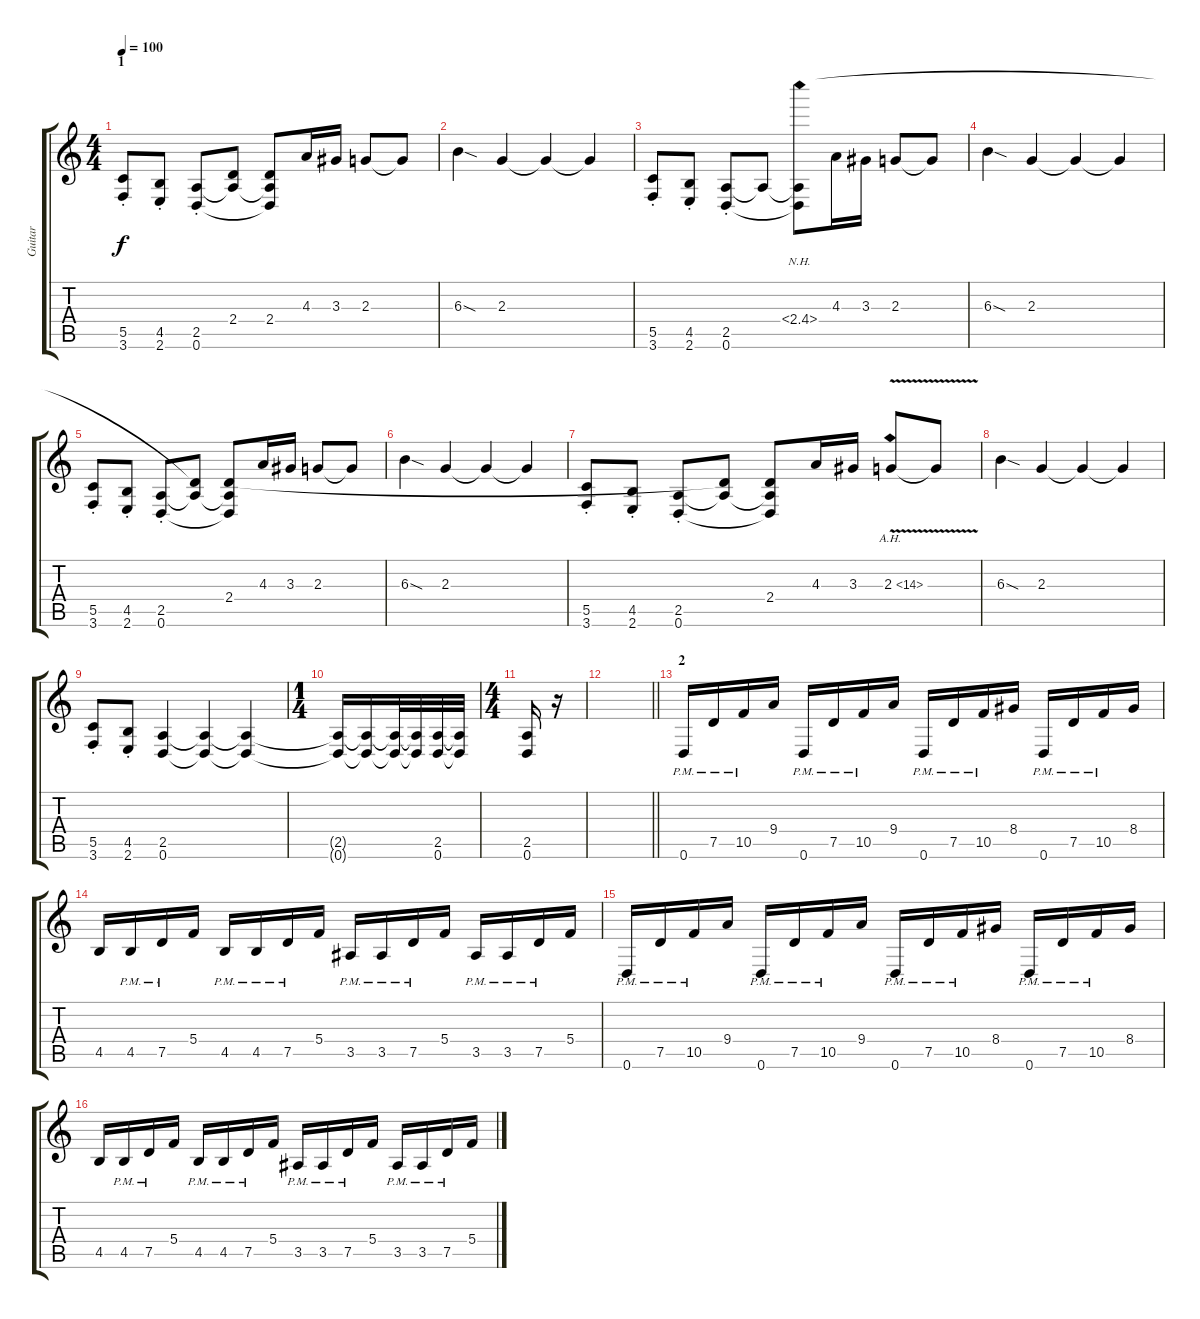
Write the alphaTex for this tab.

\track ("Guitar" "Guitar") {instrument distortionguitar}
\staff {score tabs}
\tuning (D4 A3 F3 C3 G2 D2) {hide}
\ts (4 4)
\section ("" "1")
\tempo 100
\clef g2
\ks c
(5.5{st} 3.6{st}).8{dy f instrument distortionguitar} (4.5{st} 2.6{st}).8 (2.5{st} 0.6{st}).8 (2.4 2.5{t}).8 (2.4 2.5{t} 0.6{t}).8 4.3.16 3.3.16 2.3.8 2.3{t}.8 |
6.3{sod}.4 2.3.4 2.3{t}.4 2.3{t}.4 |
(5.5{st} 3.6{st}).8 (4.5{st} 2.6{st}).8 (2.5{st} 0.6{st}).8 2.5{t}.8 (2.4{nh} 2.5{t} 0.6{t}).8 4.3.16 3.3.16 2.3.8 2.3{t}.8 |
6.3{sod}.4 2.3.4 2.3{t}.4 2.3{t}.4 |
(5.5{st} 3.6{st}).8 (4.5{st} 2.6{st}).8 (2.5{st} 0.6{st}).8 (2.4{t} 2.5{t}).8 (2.4 2.5{t} 0.6{t}).8 4.3.16 3.3.16 2.3.8 2.3{t}.8 |
6.3{sod}.4 2.3.4 2.3{t}.4 2.3{t}.4 |
(5.5{st} 3.6{st}).8 (4.5{st} 2.6{st}).8 (2.5{st} 0.6{st}).8 (2.4{t} 2.5{t}).8 (2.4 2.5{t} 0.6{t}).8 4.3.16 3.3.16 2.3{ah 12 v}.8 2.3{t}.8 |
6.3{sod}.4 2.3.4 2.3{t}.4 2.3{t}.4 |
(5.5{st} 3.6{st}).8 (4.5{st} 2.6{st}).8 (2.5 0.6).4 (2.5{t} 0.6{t}).4 (2.5{t} 0.6{t}).4 |
\ts (1 4)
(2.5{t} 0.6{t}).16 (2.5{t} 0.6{t}).16 (2.5{t} 0.6{t}).32 (2.5{t} 0.6{t}).32 (2.5 0.6).32 (2.5{t} 0.6{t}).32 |
\ts (4 4)
(2.5 0.6).16 r.16 |
\barLineRight lightlight
|
\section ("" "2")
0.6{pm}.16 7.5{pm}.16 10.5{pm}.16 9.4.16 0.6{pm}.16 7.5{pm}.16 10.5{pm}.16 9.4.16 0.6{pm}.16 7.5{pm}.16 10.5{pm}.16 8.4.16 0.6{pm}.16 7.5{pm}.16 10.5{pm}.16 8.4.16 |
4.5.16 4.5{pm}.16 7.5{pm}.16 5.4.16 4.5{pm}.16 4.5{pm}.16 7.5{pm}.16 5.4.16 3.5{pm}.16 3.5{pm}.16 7.5{pm}.16 5.4.16 3.5{pm}.16 3.5{pm}.16 7.5{pm}.16 5.4.16 |
0.6{pm}.16 7.5{pm}.16 10.5{pm}.16 9.4.16 0.6{pm}.16 7.5{pm}.16 10.5{pm}.16 9.4.16 0.6{pm}.16 7.5{pm}.16 10.5{pm}.16 8.4.16 0.6{pm}.16 7.5{pm}.16 10.5{pm}.16 8.4.16 |
4.5.16 4.5{pm}.16 7.5{pm}.16 5.4.16 4.5{pm}.16 4.5{pm}.16 7.5{pm}.16 5.4.16 3.5{pm}.16 3.5{pm}.16 7.5{pm}.16 5.4.16 3.5{pm}.16 3.5{pm}.16 7.5{pm}.16 5.4.16
